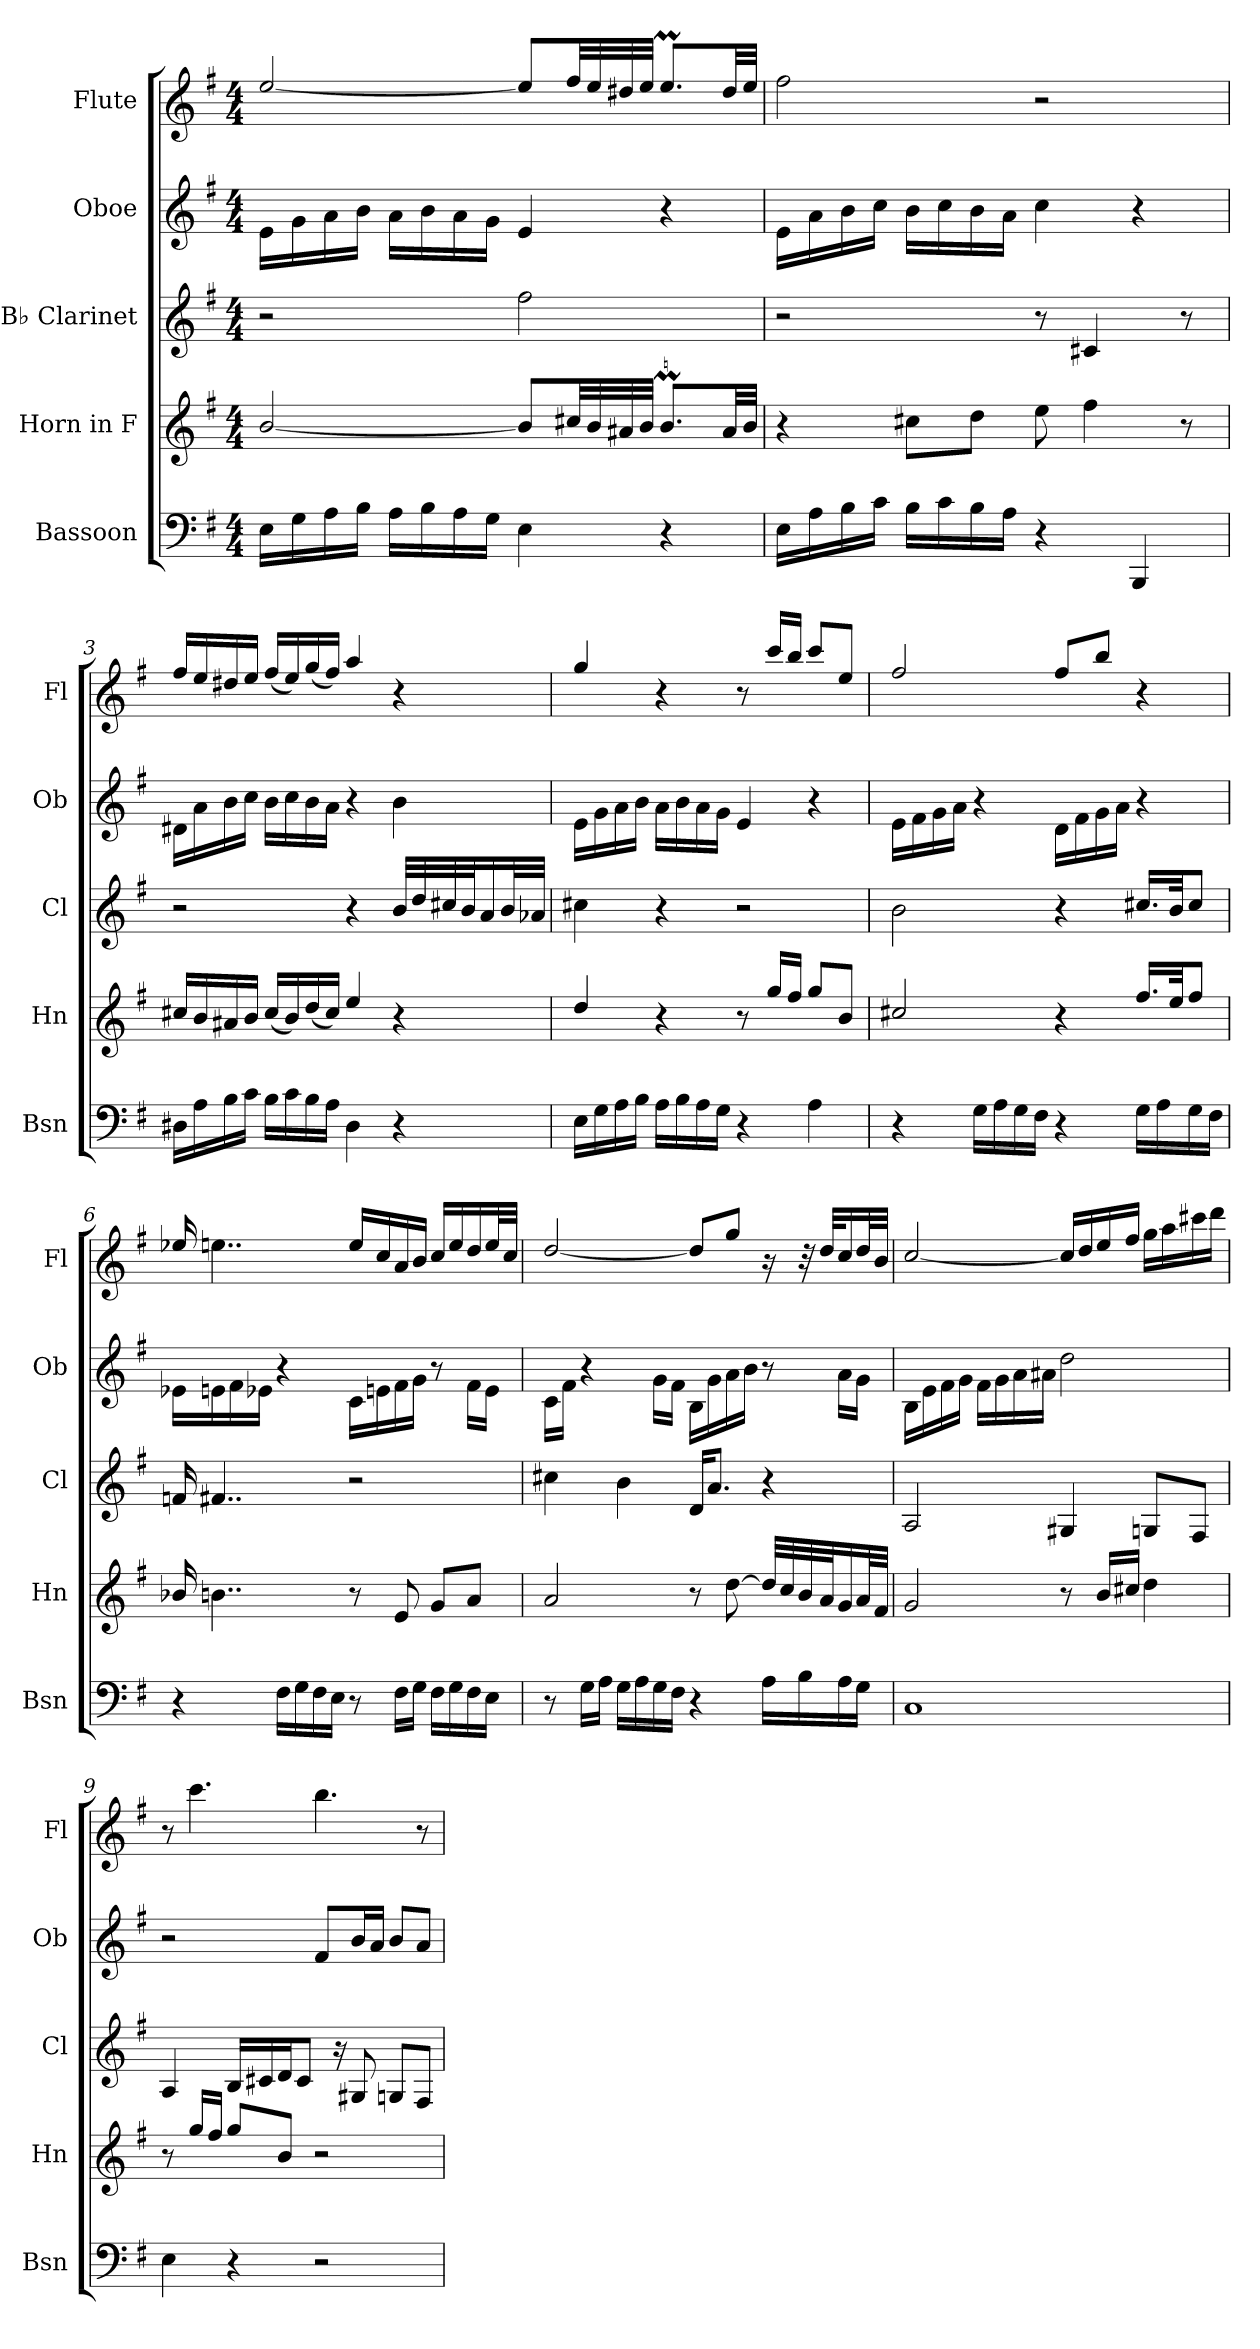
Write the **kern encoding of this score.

**kern	**kern	**kern	**kern	**kern
*part5	*part4	*part3	*part2	*part1
*staff5	*staff4	*staff3	*staff2	*staff1
*I"Bassoon	*I"Horn in F	*I"B♭ Clarinet	*I"Oboe	*I"Flute
*I'Bsn	*I'Hn	*I'Cl	*I'Ob	*I'Fl
*clefF4	*clefG2	*clefG2	*clefG2	*clefG2
*	*ITrd4c7	*ITrd1c2	*	*
*k[f#]	*k[]	*k[b-]	*k[f#]	*k[f#]
*M4/4	*M4/4	*M4/4	*M4/4	*M4/4
*MM50	*MM50	*MM50	*MM50	*MM50
=1	=1	=1	=1	=1
16E\LL	[2e/	2r	16e\LL	[2ee/
16G\	.	.	16g\	.
16A\	.	.	16a\	.
16B\JJ	.	.	16b\JJ	.
16A\LL	.	.	16a\LL	.
16B\	.	.	16b\	.
16A\	.	.	16a\	.
16G\JJ	.	.	16g\JJ	.
4E\	8e/L]	2ee\	4e/	8ee/L]
.	32f#X/LL	.	.	32ff#/LL
.	32e/	.	.	32ee/
.	32d#X/	.	.	32dd#X/
.	32e/JJJ	.	.	32ee/JJJ
4r	8.em/L	.	4r	8.eeM/L
.	32d#/LL	.	.	32dd#/LL
.	32e/JJJ	.	.	32ee/JJJ
=2	=2	=2	=2	=2
16E\LL	4r	2r	16e\LL	2ff#\
16A\	.	.	16a\	.
16B\	.	.	16b\	.
16c\JJ	.	.	16cc\JJ	.
16B\LL	8f#X\L	.	16b\LL	.
16c\	.	.	16cc\	.
16B\	8g\J	.	16b\	.
16A\JJ	.	.	16a\JJ	.
4r	8a\	8r	4cc\	2r
.	4b\	4Bn/	.	.
4BBB/	.	.	4r	.
.	8r	8r	.	.
!!LO:LB:g=z
=3	=3	=3	=3	=3
16D#X\LL	16f#X/LL	2r	16d#X\LL	16ff#/LL
16A\	16e/	.	16a\	16ee/
16B\	16d#X/	.	16b\	16dd#X/
16c\JJ	16e/JJ	.	16cc\JJ	16ee/JJ
16B\LL	(16f#/LL	.	16b\LL	(16ff#/LL
16c\	16e/)	.	16cc\	16ee/)
16B\	(16g/	.	16b\	(16gg/
16A\JJ	16f#/JJ)	.	16a\JJ	16ff#/JJ)
4D#\	4a/	4r	4r	4aa/
4r	4r	32a/LLL	4b\	4r
.	.	32cc/	.	.
.	.	32bn/	.	.
.	.	32a/J	.	.
.	.	16g/	.	.
.	.	32a/L	.	.
.	.	32g-X/JJJ	.	.
=4	=4	=4	=4	=4
16E\LL	4g/	4bn\	16e\LL	4gg/
16G\	.	.	16g\	.
16A\	.	.	16a\	.
16B\JJ	.	.	16b\JJ	.
16A\LL	4r	4r	16a\LL	4r
16B\	.	.	16b\	.
16A\	.	.	16a\	.
16G\JJ	.	.	16g\JJ	.
4r	8r	2r	4e/	8r
.	16cc/LL	.	.	16ccc/LL
.	16b/JJ	.	.	16bb/JJ
4A\	8cc/L	.	4r	8ccc/L
.	8e/J	.	.	8ee/J
!!LO:PB:g=z
=5	=5	=5	=5	=5
4r	2f#X/	2a\	16e\LL	2ff#/
.	.	.	16f#\	.
.	.	.	16g\	.
.	.	.	16a\JJ	.
16G\LL	.	.	4r	.
16A\	.	.	.	.
16G\	.	.	.	.
16F#\JJ	.	.	.	.
4r	4r	4r	16d\LL	8ff#/L
.	.	.	16f#\	.
.	.	.	16g\	8bb/J
.	.	.	16a\JJ	.
16G\LL	16.b/LL	16.bn/LL	4r	4r
16A\	.	.	.	.
.	32a/JK	32a/JK	.	.
16G\	8b/J	8b/J	.	.
16F#\JJ	.	.	.	.
=6	=6	=6	=6	=6
4r	16e-X/	16e-X/	16e-X\LL	16ee-X/
.	4..en\	4..en/	16en\	4..een\
.	.	.	16f#\	.
.	.	.	16e-X\JJ	.
16F#\LL	.	.	4r	.
16G\	.	.	.	.
16F#\	.	.	.	.
16E\JJ	.	.	.	.
8r	8r	2r	16c\LL	16ee/LL
.	.	.	16en\	16cc/
16F#\LL	8A/	.	16f#\	16a/
16G\JJ	.	.	16g\JJ	16b/JJ
16F#\LL	8c/L	.	8r	16cc/LL
16G\	.	.	.	16ee/
16F#\	8d/J	.	16f#\LL	16dd/
16E\JJ	.	.	16e\JJ	32ee/L
.	.	.	.	32cc/JJJ
!!LO:LB:g=z
=7	=7	=7	=7	=7
8r	2d/	4bn\	16c\LL	[2dd/
.	.	.	16f#\JJ	.
16G\LL	.	.	4r	.
16A\JJ	.	.	.	.
16G\LL	.	4a\	.	.
16A\	.	.	.	.
16G\	.	.	16g\LL	.
16F#\JJ	.	.	16f#\JJ	.
4r	8r	16c/KL	16B\LL	8dd/L]
.	.	8.g/J	16g\	.
.	[8g\	.	16a\	8gg/J
.	.	.	16b\JJ	.
16A\LL	32g/LLL]	4r	8r	16r
.	32f/	.	.	.
16B\	32e/	.	.	32r
.	32d/J	.	.	32dd/KLL
16A\	16c/	.	16a\LL	16cc/
16G\JJ	32d/L	.	16g\JJ	32dd/L
.	32B/JJJ	.	.	32b/JJJ
=8	=8	=8	=8	=8
1C	2c/	2G/	16B\LL	[2cc/
.	.	.	16e\	.
.	.	.	16f#\	.
.	.	.	16g\JJ	.
.	.	.	16f#\LL	.
.	.	.	16g\	.
.	.	.	16a\	.
.	.	.	16a#X\JJ	.
.	8r	4F#X/	2dd\	16cc/LL]
.	.	.	.	16dd/
.	16e/LL	.	.	16ee/
.	16f#X/JJ	.	.	16ff#/JJ
.	4g\	8Fn/L	.	16gg\LL
.	.	.	.	16aa\
.	.	8E/J	.	16ccc#X\
.	.	.	.	16ddd\JJ
!!LO:PB:g=z
=9	=9	=9	=9	=9
4E\	8r	4G/	2r	8r
.	16cc/LL	.	.	4.ccc\
.	16b/JJ	.	.	.
4r	8cc/L	16A/LL	.	.
.	.	16Bn/	.	.
.	8e/J	16c/J	.	.
.	.	8B/J	.	.
2r	2r	.	8f#/L	4.bb\
.	.	16r	.	.
.	.	8F#X/	16b/L	.
.	.	.	16a/JJ	.
.	.	8Fn/L	8b/L	.
.	.	8E/J	8a/J	8r
=	=	=	=	=
*-	*-	*-	*-	*-
